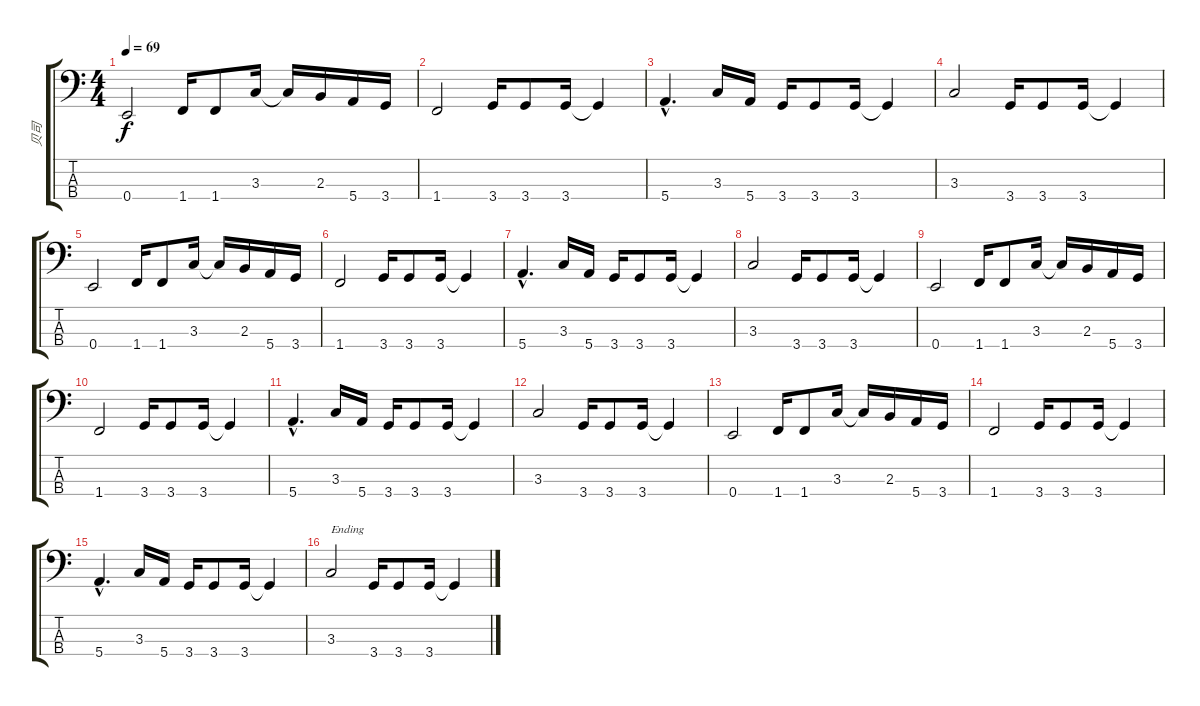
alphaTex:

\track ("贝司" "贝司") {instrument electricbassfinger}
\staff {score tabs}
\tuning (G2 D2 A1 E1) {hide}
\ts (4 4)
\tempo 69
\clef f4
\ks c
0.4.2{dy f} 1.4.16 1.4.8 3.3.16 3.3{t}.16 2.3.16 5.4.16 3.4.16 |
1.4.2 3.4.16 3.4.8 3.4.16 3.4{t}.4 |
5.4{hac}.4{d} 3.3.16 5.4.16 3.4.16 3.4.8 3.4.16 3.4{t}.4 |
3.3.2 3.4.16 3.4.8 3.4.16 3.4{t}.4 |
0.4.2 1.4.16 1.4.8 3.3.16 3.3{t}.16 2.3.16 5.4.16 3.4.16 |
1.4.2 3.4.16 3.4.8 3.4.16 3.4{t}.4 |
5.4{hac}.4{d} 3.3.16 5.4.16 3.4.16 3.4.8 3.4.16 3.4{t}.4 |
3.3.2 3.4.16 3.4.8 3.4.16 3.4{t}.4 |
0.4.2 1.4.16 1.4.8 3.3.16 3.3{t}.16 2.3.16 5.4.16 3.4.16 |
1.4.2 3.4.16 3.4.8 3.4.16 3.4{t}.4 |
5.4{hac}.4{d} 3.3.16 5.4.16 3.4.16 3.4.8 3.4.16 3.4{t}.4 |
3.3.2 3.4.16 3.4.8 3.4.16 3.4{t}.4 |
0.4.2 1.4.16 1.4.8 3.3.16 3.3{t}.16 2.3.16 5.4.16 3.4.16 |
1.4.2 3.4.16 3.4.8 3.4.16 3.4{t}.4 |
5.4{hac}.4{d} 3.3.16 5.4.16 3.4.16 3.4.8 3.4.16 3.4{t}.4 |
3.3.2{txt "Ending"} 3.4.16 3.4.8 3.4.16 3.4{t}.4
